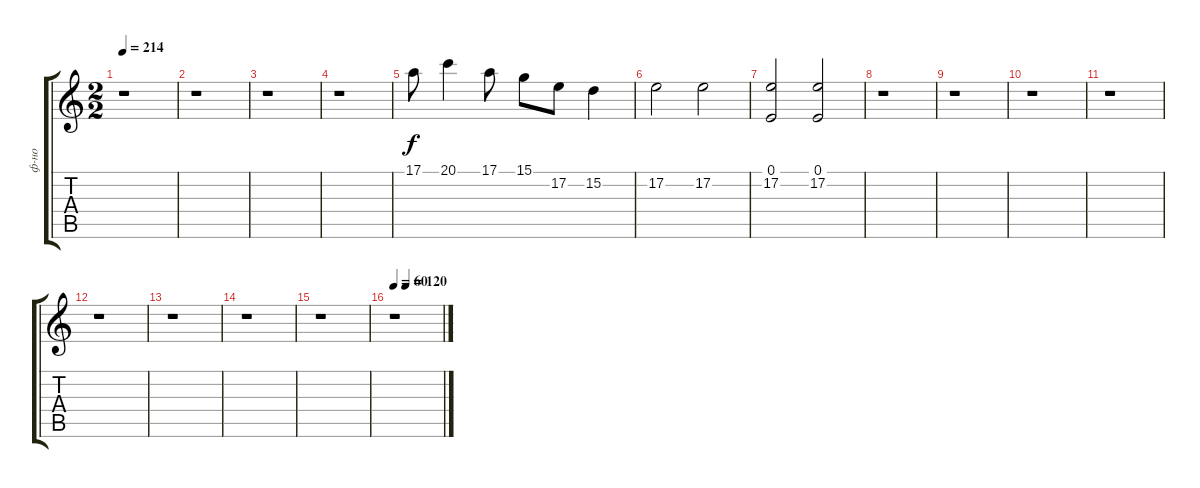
\track ("ф-но" "ф-но") {instrument acousticgrandpiano}
\staff {score tabs}
\tuning (E4 B3 G3 D3 A2 E2) {hide}
\ts (2 2)
\tempo 214
\clef g2
\ks c
r.1{dy f} |
r.1 |
r.1 |
r.1 |
17.1.8 20.1.4 17.1.8 15.1.8 17.2.8 15.2.4 |
17.2.2 17.2.2 |
(0.1 17.2).2 (0.1 17.2).2 |
r.1 |
r.1 |
r.1 |
r.1 |
r.1 |
r.1 |
r.1 |
r.1 |
\tempo 60
\tempo (120 0.25)
r.1
